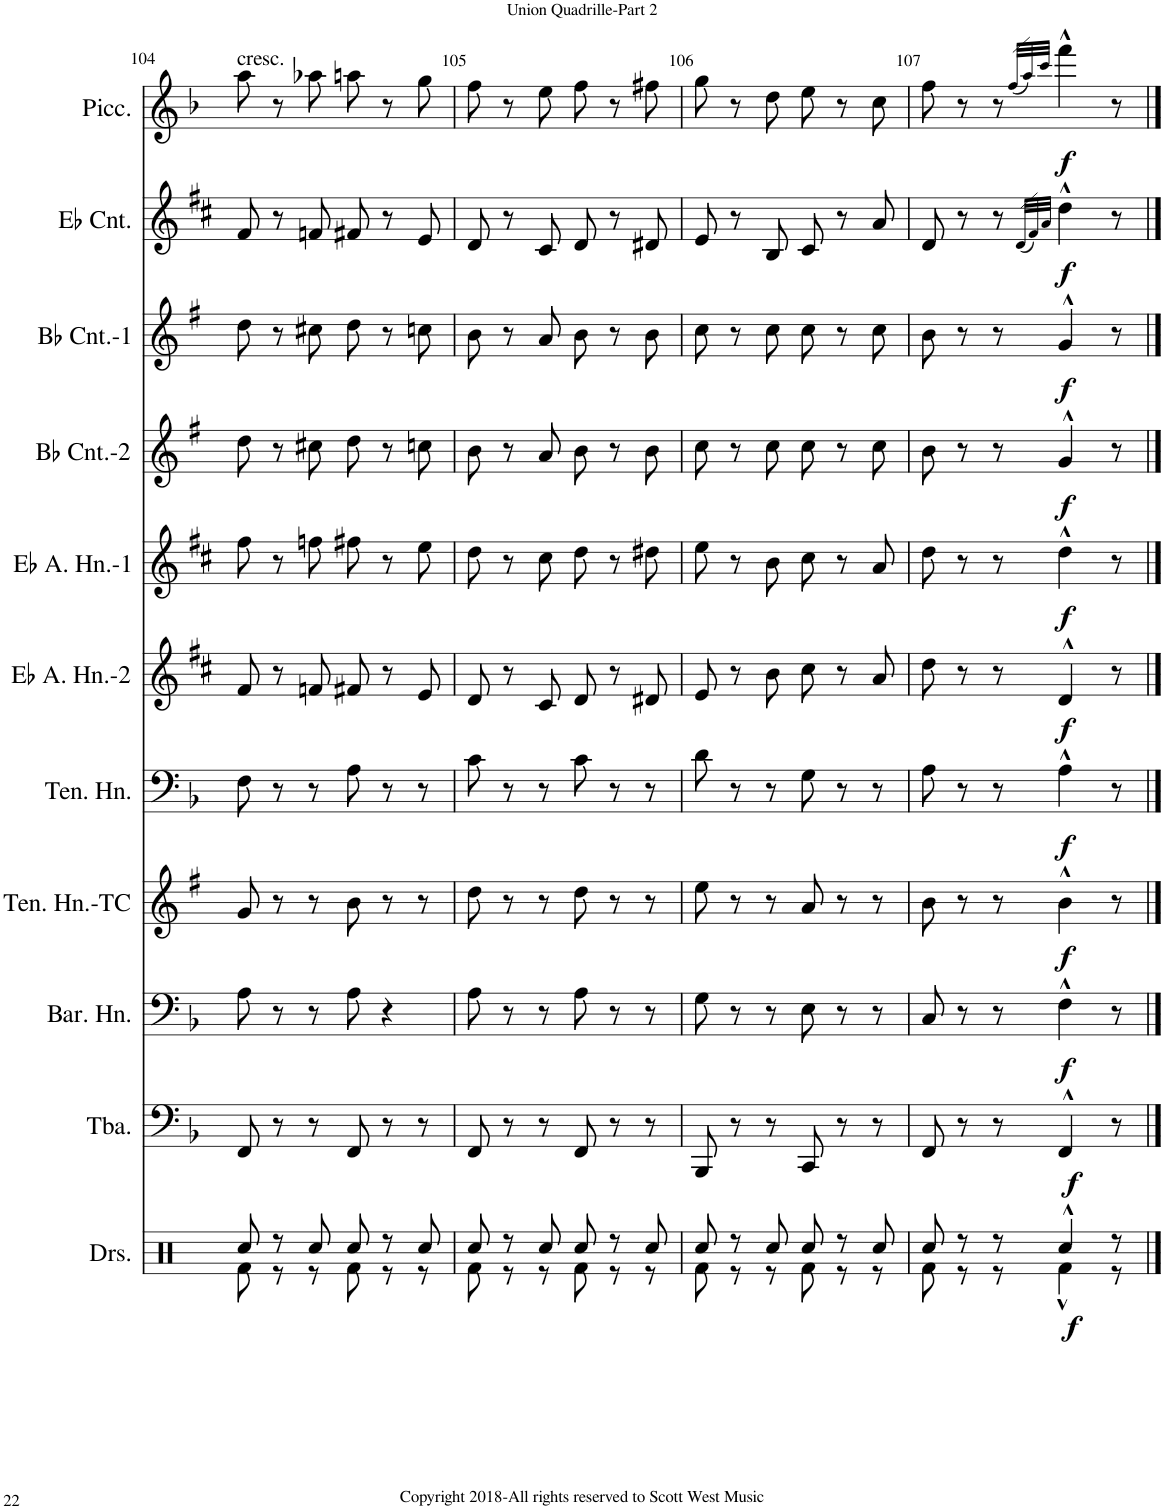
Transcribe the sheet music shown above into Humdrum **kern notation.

**kern	**dynam	**kern	**dynam	**kern	**dynam	**kern	**dynam	**kern	**dynam	**kern	**dynam	**kern	**dynam	**kern	**dynam	**kern	**dynam	**kern	**dynam	**kern	**dynam
*part11	*part11	*part10	*part10	*part9	*part9	*part8	*part8	*part7	*part7	*part6	*part6	*part5	*part5	*part4	*part4	*part3	*part3	*part2	*part2	*part1	*part1
*staff11	*staff11	*staff10	*staff10	*staff9	*staff9	*staff8	*staff8	*staff7	*staff7	*staff6	*staff6	*staff5	*staff5	*staff4	*staff4	*staff3	*staff3	*staff2	*staff2	*staff1	*staff1
*I"Drums	*	*I"Tuba	*	*I"Baritone Horn	*	*I"Tenor Horn-TC	*	*I"Tenor Horn	*	*I"Eb Alto Horn-2	*	*I"Eb Alto Horn-1	*	*I"Bb Cornet-2	*	*I"Bb Cornet-1	*	*I"Eb Cornet	*	*I"Piccolo	*
*I'Drs.	*	*I'Tba.	*	*I'Bar. Hn.	*	*I'Ten. Hn.-TC	*	*I'Ten. Hn.	*	*I'Eb A. Hn.-2	*	*I'Eb A. Hn.-1	*	*I'Bb Cnt.-2	*	*I'Bb Cnt.-1	*	*I'Eb Cnt.	*	*I'Picc.	*
!!LO:PB:g=z
*clefX	*	*clefF4	*	*clefF4	*	*clefG2	*	*clefF4	*	*clefG2	*	*clefG2	*	*clefG2	*	*clefG2	*	*clefG2	*	*clefG2	*
*	*	*	*	*Trd4c7	*	*Trd8c14	*	*Trd4c7	*	*Trd5c9	*	*Trd5c9	*	*Trd1c2	*	*Trd1c2	*	*Trd-2c-3	*	*Trd-7c-12	*
*k[]	*	*k[b-]	*	*k[b-]	*	*k[f#]	*	*k[b-]	*	*k[f#c#]	*	*k[f#c#]	*	*k[f#]	*	*k[f#]	*	*k[f#c#]	*	*k[b-]	*
*M6/8	*	*M6/8	*	*M6/8	*	*M6/8	*	*M6/8	*	*M6/8	*	*M6/8	*	*M6/8	*	*M6/8	*	*M6/8	*	*M6/8	*
=104	=104	=104	=104	=104	=104	=104	=104	=104	=104	=104	=104	=104	=104	=104	=104	=104	=104	=104	=104	=104	=104
*^	*	*	*	*	*	*	*	*	*	*	*	*	*	*	*	*	*	*	*	*	*
!	!	!	!	!	!	!	!	!	!	!	!	!	!	!	!	!	!	!	!	!	!LO:TX:a:t=cresc.	!
8Rcc/	8Rf\	.	8FF/	.	8A\	.	8g/	.	8F\	.	8f#/	.	8ff#\	.	8dd\	.	8dd\	.	8f#/	.	8aa\	.
8r	8r	.	8r	.	8r	.	8r	.	8r	.	8r	.	8r	.	8r	.	8r	.	8r	.	8r	.
8Rcc/	8r	.	8r	.	8r	.	8r	.	8r	.	8fn/	.	8ffn\	.	8cc#X\	.	8cc#X\	.	8fn/	.	8aa-X\	.
8Rcc/	8Rf\	.	8FF/	.	8A\	.	8b\	.	8A\	.	8f#X/	.	8ff#X\	.	8dd\	.	8dd\	.	8f#X/	.	8aan\	.
8r	8r	.	8r	.	4r	.	8r	.	8r	.	8r	.	8r	.	8r	.	8r	.	8r	.	8r	.
8Rcc/	8r	.	8r	.	.	.	8r	.	8r	.	8e/	.	8ee\	.	8ccn\	.	8ccn\	.	8e/	.	8gg\	.
=105	=105	=105	=105	=105	=105	=105	=105	=105	=105	=105	=105	=105	=105	=105	=105	=105	=105	=105	=105	=105	=105	=105
8Rcc/	8Rf\	.	8FF/	.	8A\	.	8dd\	.	8c\	.	8d/	.	8dd\	.	8b\	.	8b\	.	8d/	.	8ff\	.
8r	8r	.	8r	.	8r	.	8r	.	8r	.	8r	.	8r	.	8r	.	8r	.	8r	.	8r	.
8Rcc/	8r	.	8r	.	8r	.	8r	.	8r	.	8c#/	.	8cc#\	.	8a/	.	8a/	.	8c#/	.	8ee\	.
8Rcc/	8Rf\	.	8FF/	.	8A\	.	8dd\	.	8c\	.	8d/	.	8dd\	.	8b\	.	8b\	.	8d/	.	8ff\	.
8r	8r	.	8r	.	8r	.	8r	.	8r	.	8r	.	8r	.	8r	.	8r	.	8r	.	8r	.
8Rcc/	8r	.	8r	.	8r	.	8r	.	8r	.	8d#X/	.	8dd#X\	.	8b\	.	8b\	.	8d#X/	.	8ff#X\	.
=106	=106	=106	=106	=106	=106	=106	=106	=106	=106	=106	=106	=106	=106	=106	=106	=106	=106	=106	=106	=106	=106	=106
8Rcc/	8Rf\	.	8BBB-/	.	8G\	.	8ee\	.	8d\	.	8e/	.	8ee\	.	8cc\	.	8cc\	.	8e/	.	8gg\	.
8r	8r	.	8r	.	8r	.	8r	.	8r	.	8r	.	8r	.	8r	.	8r	.	8r	.	8r	.
8Rcc/	8r	.	8r	.	8r	.	8r	.	8r	.	8b\	.	8b\	.	8cc\	.	8cc\	.	8B/	.	8dd\	.
8Rcc/	8Rf\	.	8CC/	.	8E\	.	8a/	.	8G\	.	8cc#\	.	8cc#\	.	8cc\	.	8cc\	.	8c#/	.	8ee\	.
8r	8r	.	8r	.	8r	.	8r	.	8r	.	8r	.	8r	.	8r	.	8r	.	8r	.	8r	.
8Rcc/	8r	.	8r	.	8r	.	8r	.	8r	.	8a/	.	8a/	.	8cc\	.	8cc\	.	8a/	.	8cc\	.
=107	=107	=107	=107	=107	=107	=107	=107	=107	=107	=107	=107	=107	=107	=107	=107	=107	=107	=107	=107	=107	=107	=107
8Rcc/	8Rf\	.	8FF/	.	8C/	.	8b\	.	8A\	.	8dd\	.	8dd\	.	8b\	.	8b\	.	8d/	.	8ff\	.
8r	8r	.	8r	.	8r	.	8r	.	8r	.	8r	.	8r	.	8r	.	8r	.	8r	.	8r	.
8r	8r	.	8r	.	8r	.	8r	.	8r	.	8r	.	8r	.	8r	.	8r	.	8r	.	8r	.
.	.	.	.	.	.	.	.	.	.	.	.	.	.	.	.	.	.	.	(32qd/LLL	.	(32qff/LLL	.
.	.	.	.	.	.	.	.	.	.	.	.	.	.	.	.	.	.	.	32qf#/)	.	32qaa/)	.
.	.	.	.	.	.	.	.	.	.	.	.	.	.	.	.	.	.	.	32qa/JJJ	.	32qccc/JJJ	.
!	!	!LO:DY:b	!	!LO:DY:b	!	!LO:DY:b	!	!LO:DY:b	!	!LO:DY:b	!	!LO:DY:b	!	!LO:DY:b	!	!LO:DY:b	!	!LO:DY:b	!	!LO:DY:b	!	!LO:DY:b
4Rcc^^/	4Rf^^\	f	4FF^^/	f	4F^^\	f	4b^^\	f	4A^^\	f	4d^^/	f	4dd^^\	f	4g^^/	f	4g^^/	f	4dd^^\	f	4fff^^\	f
8r	8r	.	8r	.	8r	.	8r	.	8r	.	8r	.	8r	.	8r	.	8r	.	8r	.	8r	.
*v	*v	*	*	*	*	*	*	*	*	*	*	*	*	*	*	*	*	*	*	*	*	*
==	==	==	==	==	==	==	==	==	==	==	==	==	==	==	==	==	==	==	==	==	==
*-	*-	*-	*-	*-	*-	*-	*-	*-	*-	*-	*-	*-	*-	*-	*-	*-	*-	*-	*-	*-	*-
